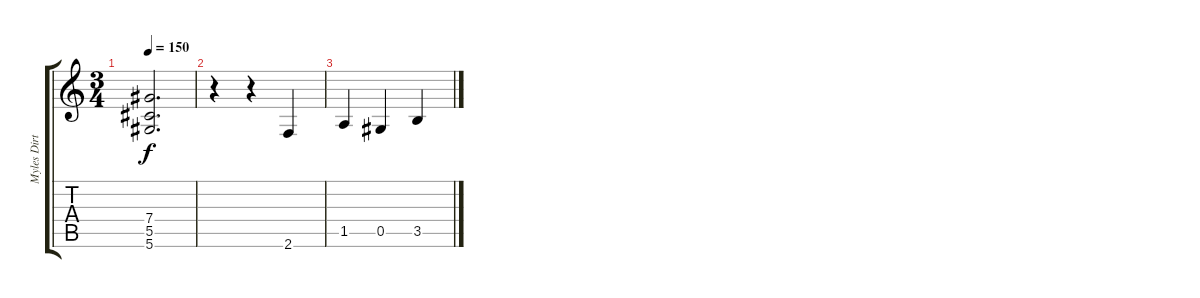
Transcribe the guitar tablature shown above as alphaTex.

\track ("Myles Dirty" "Myles Dirt") {instrument distortionguitar}
\staff {score tabs}
\tuning (Eb4 Bb3 Gb3 Db3 Ab2 Eb2) {hide}
\ts (3 4)
\tempo 150
\clef g2
\ks c
(7.4{t} 5.5{t} 5.6{t}).2{d dy f} |
r.4 r.4 2.6.4 |
1.5.4 0.5.4 3.5.4
